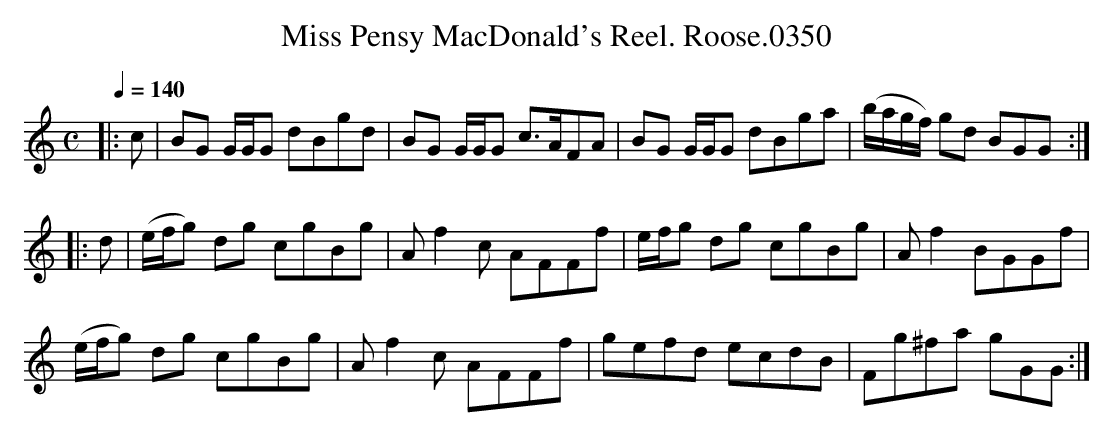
X:1
T:Miss Pensy MacDonald's Reel. Roose.0350
M:C
L:1/8
Q:1/4=140
K:G mixolydian % no sharps or flats
|:c|BG G/G/G dBgd|BG G/G/G c>AFA|BG G/G/G dBga|(b/a/g/f/) gd BGG:|
|:d|(e/f/g) dg cgBg|A f2 c AFFf|e/f/g dg cgBg|A f2 BGGf|
(e/f/g) dg cgBg|A f2 c AFFf|gefd ecdB|Fg^fa gGG:|
